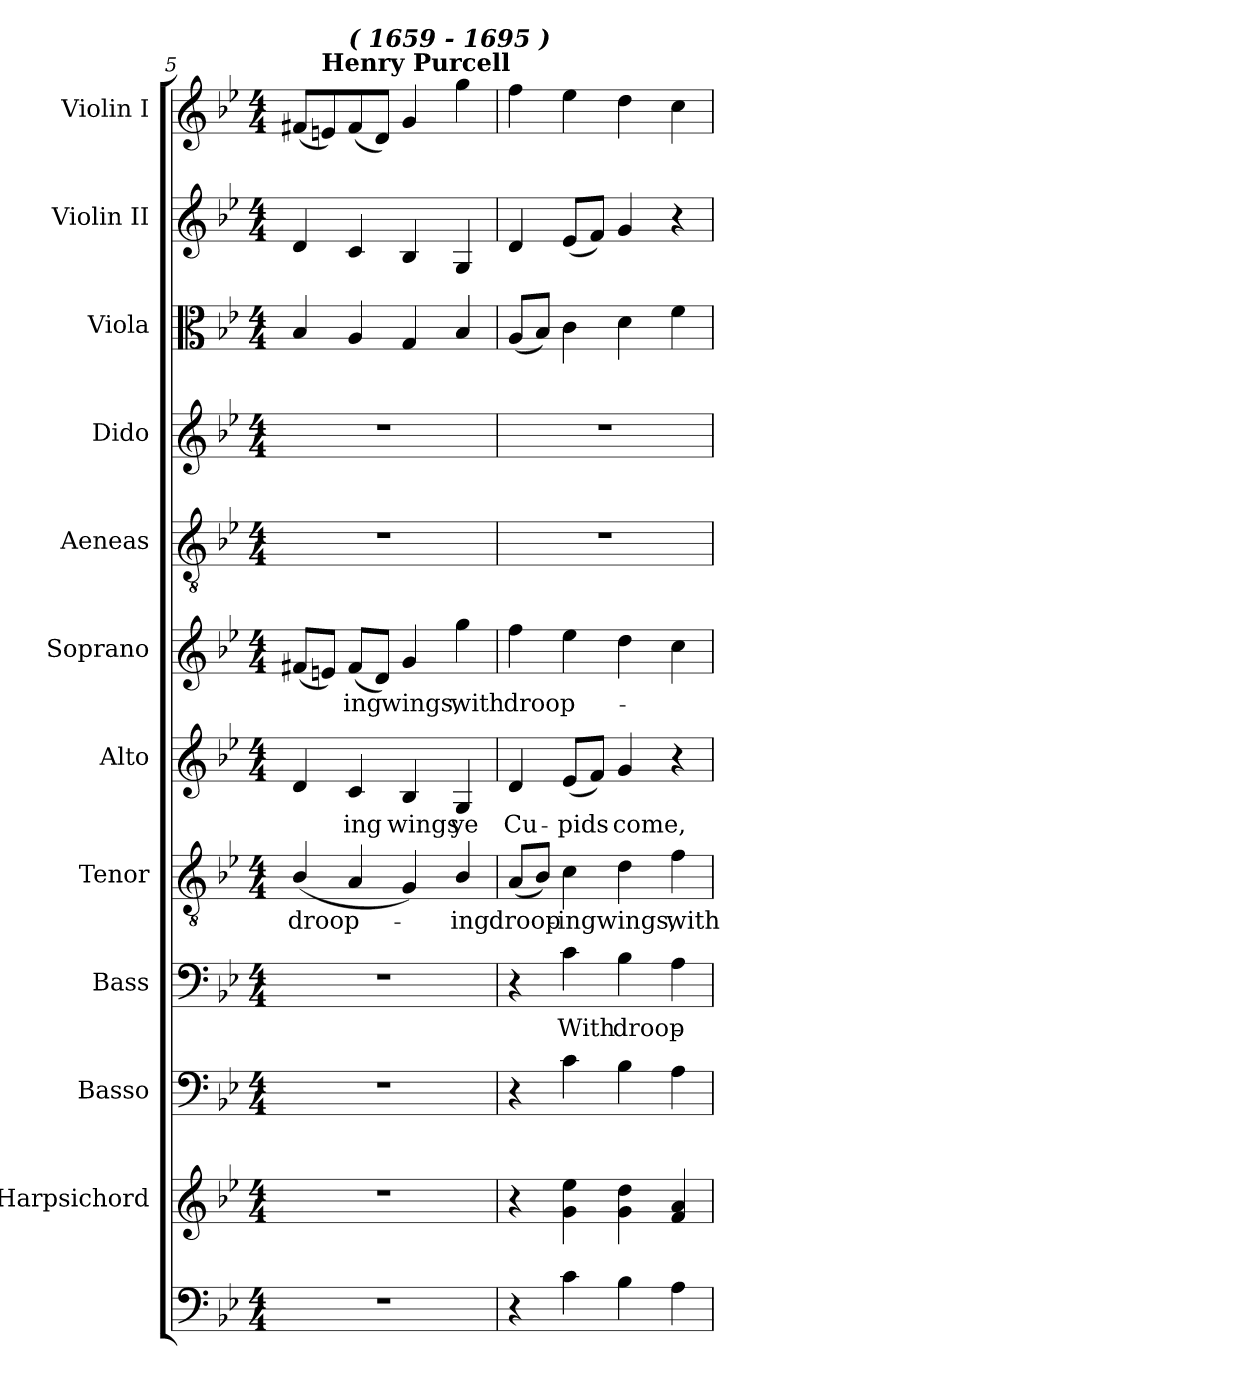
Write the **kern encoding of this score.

**kern	**kern	**kern	**kern	**text	**kern	**text	**kern	**text	**kern	**text	**kern	**kern	**kern	**kern	**kern
*part12	*part11	*part10	*part9	*part9	*part8	*part8	*part7	*part7	*part6	*part6	*part5	*part4	*part3	*part2	*part1
*staff12	*staff11	*staff10	*staff9	*staff9	*staff8	*staff8	*staff7	*staff7	*staff6	*staff6	*staff5	*staff4	*staff3	*staff2	*staff1
*	*I"Harpsichord	*I"Basso	*I"Bass	*	*I"Tenor	*	*I"Alto	*	*I"Soprano	*	*I"Aeneas	*I"Dido	*I"Viola	*I"Violin II	*I"Violin I
*	*I'Hpsc.	*I'Basso	*I'B.	*	*I'T.	*	*I'A.	*	*I'S.	*	*	*	*I'Viola	*I'Vln. II	*I'Vln. I
*clefF4	*clefG2	*clefF4	*clefF4	*	*clefGv2	*	*clefG2	*	*clefG2	*	*clefGv2	*clefG2	*clefC3	*clefG2	*clefG2
*	*	*	*	*	*ITrd7c12	*	*	*	*	*	*ITrd7c12	*	*	*	*
*k[b-e-]	*k[b-e-]	*k[b-e-]	*k[b-e-]	*	*k[b-e-]	*	*k[b-e-]	*	*k[b-e-]	*	*k[b-e-]	*k[b-e-]	*k[b-e-]	*k[b-e-]	*k[b-e-]
*g:	*g:	*g:	*g:	*	*g:	*	*g:	*	*g:	*	*g:	*g:	*g:	*g:	*g:
*M4/4	*M4/4	*M4/4	*M4/4	*	*M4/4	*	*M4/4	*	*M4/4	*	*M4/4	*M4/4	*M4/4	*M4/4	*M4/4
=5	=5	=5	=5	=5	=5	=5	=5	=5	=5	=5	=5	=5	=5	=5	=5
!	!	!	!	!	!	!LO:LY:b:color=#000000	!	!	!	!	!	!	!	!	!
1r	1r	1r	1r	.	(4BB-i/	droop-	4di/	.	(8f#Xi/L	.	1r	1r	4B-i/	4di/	(8f#Xi/L
!	!	!	!	!	!	!	!	!	!	!	!	!	!	!	!LO:TX:a:B:t=Henry Purcell
.	.	.	.	.	.	.	.	.	8eni/J)	.	.	.	.	.	8eni/)
!	!	!	!	!	!	!	!	!LO:LY:b:color=#000000	!	!	!	!	!	!	!
!	!	!	!	!	!	!	!	!	!	!	!	!	!	!	!LO:TX:a:Bi:t=( 1659 - 1695 )
!	!	!	!	!	!	!	!	!	!	!LO:LY:b:color=#000000	!	!	!	!	!
.	.	.	.	.	4AAi/	.	4ci/	-ing	(8f#i/L	-ing	.	.	4Ai/	4ci/	(8f#i/
.	.	.	.	.	.	.	.	.	8di/J)	.	.	.	.	.	8di/J)
!	!	!	!	!	!	!	!	!LO:LY:b:color=#000000	!	!	!	!	!	!	!
!	!	!	!	!	!	!	!	!	!	!LO:LY:b:color=#000000	!	!	!	!	!
.	.	.	.	.	4GGi/)	.	4B-i/	wings	4gi/	wings,	.	.	4Gi/	4B-i/	4gi/
!	!	!	!	!	!	!LO:LY:b:color=#000000	!	!	!	!	!	!	!	!	!
!	!	!	!	!	!	!	!	!LO:LY:b:color=#000000	!	!	!	!	!	!	!
!	!	!	!	!	!	!	!	!	!	!LO:LY:b:color=#000000	!	!	!	!	!
.	.	.	.	.	4BB-i/	-ing	4Gi/	ye	4ggi\	with	.	.	4B-i/	4Gi/	4ggi\
!!LO:PB:g=z
=6	=6	=6	=6	=6	=6	=6	=6	=6	=6	=6	=6	=6	=6	=6	=6
!	!	!	!	!	!	!LO:LY:b:color=#000000	!	!	!	!	!	!	!	!	!
!	!	!	!	!	!	!	!	!LO:LY:b:color=#000000	!	!	!	!	!	!	!
!	!	!	!	!	!	!	!	!	!	!LO:LY:b:color=#000000	!	!	!	!	!
4r	4r	4r	4r	.	(8AAi/L	droop-	4di/	Cu-	4ffi\	droop-	1r	1r	(8Ai/L	4di/	4ffi\
.	.	.	.	.	8BB-i/J)	.	.	.	.	.	.	.	8B-i/J)	.	.
!	!	!	!	!LO:LY:b:color=#000000	!	!	!	!	!	!	!	!	!	!	!
!	!	!	!	!	!	!LO:LY:b:color=#000000	!	!	!	!	!	!	!	!	!
!	!	!	!	!	!	!	!	!LO:LY:b:color=#000000	!	!	!	!	!	!	!
4ci\	4gi\ 4ee-i	4ci\	4ci\	With	4Ci\	-ing	(8e-i/L	-pids	4ee-i\	.	.	.	4ci\	(8e-i/L	4ee-i\
.	.	.	.	.	.	.	8fi/J)	.	.	.	.	.	.	8fi/J)	.
!	!	!	!	!LO:LY:b:color=#000000	!	!	!	!	!	!	!	!	!	!	!
!	!	!	!	!	!	!LO:LY:b:color=#000000	!	!	!	!	!	!	!	!	!
!	!	!	!	!	!	!	!	!LO:LY:b:color=#000000	!	!	!	!	!	!	!
4B-i\	4gi\ 4ddi	4B-i\	4B-i\	droop-	4Di\	wings,	4gi/	come,	4ddi\	.	.	.	4di\	4gi/	4ddi\
!	!	!	!	!	!	!LO:LY:b:color=#000000	!	!	!	!	!	!	!	!	!
4Ai\	4fi/ 4ai	4Ai\	4Ai\	.	4Fi\	with	4r	.	4cci\	.	.	.	4fi\	4r	4cci\
=	=	=	=	=	=	=	=	=	=	=	=	=	=	=	=
*-	*-	*-	*-	*-	*-	*-	*-	*-	*-	*-	*-	*-	*-	*-	*-
